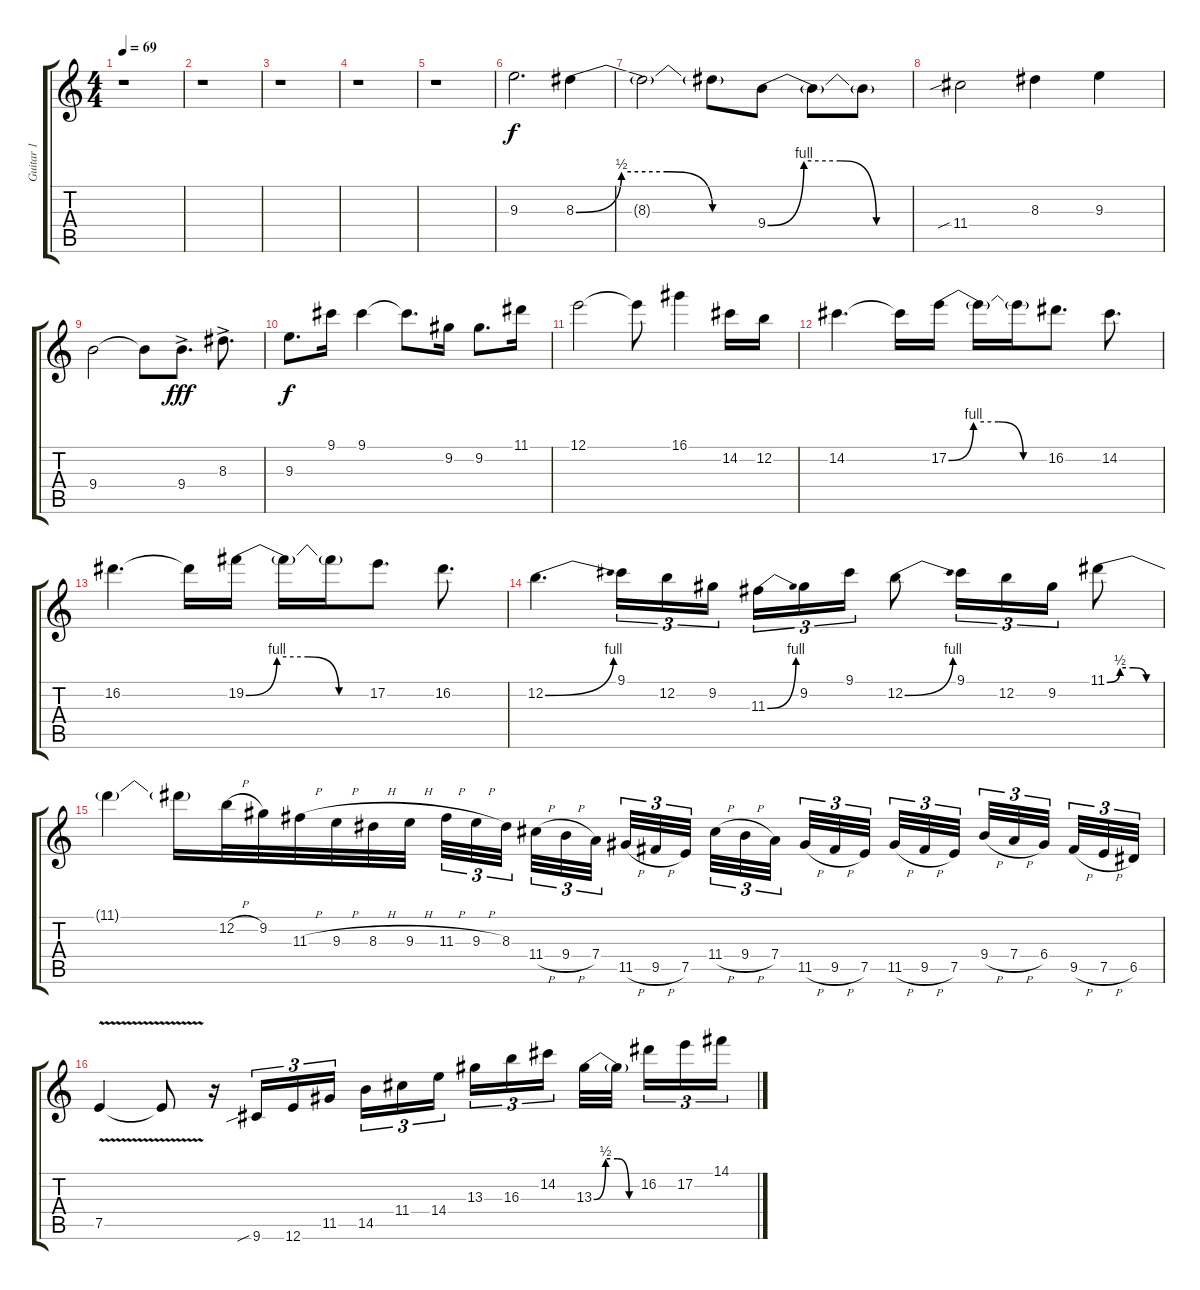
\track ("Guitar 1" "Guitar 1") {instrument distortionguitar}
\staff {score tabs}
\tuning (E4 B3 G3 D3 A2 E2) {hide}
\ts (4 4)
\tempo 69
\clef g2
\ks c
r.1{dy f} |
r.1 |
r.1 |
r.1 |
r.1 |
9.3.2{d} 8.3{be (custom 0 0 15 2 30 2 45 0 60 0)}.4 |
8.3{t}.2 8.3{t}.8 9.4{be (custom 0 0 15 4 30 4 45 0 60 0)}.8 9.4{t}.8 9.4{t}.8 |
11.4{sib}.2 8.3.4 9.3.4 |
9.4.2 9.4{t}.8 9.4{ac}.8{d dy fff} 8.3{ac}.8{d} |
9.3.8{d dy f} 9.1.16 9.1.4 9.1{t}.8{d} 9.2.16 9.2.8{d} 11.1.16 |
12.1.2 12.1{t}.8 16.1.4 14.2.16 12.2.16 |
14.2.4{d} 14.2{t}.16 17.2{be (custom 0 0 15 4 30 4 45 0 60 0)}.16 17.2{t}.16 17.2{t}.16 16.2.8{d} 14.2.8{d} |
16.2.4{d} 16.2{t}.16 19.2{be (custom 0 0 15 4 30 4 45 0 60 0)}.16 19.2{t}.16 19.2{t}.16 17.2.8{d} 16.2.8{d} |
12.2{be (bend 0 0 60 4)}.4{d volume 16} 9.1.16{tu (3 2)} 12.2.16{tu (3 2)} 9.2.16{tu (3 2)} 11.3{be (bend 0 0 60 4)}.16{tu (3 2)} 9.2.16{tu (3 2)} 9.1.16{tu (3 2)} 12.2{be (bend 0 0 60 4)}.8 9.1.16{tu (3 2)} 12.2.16{tu (3 2)} 9.2.16{tu (3 2)} 11.1{be (custom 0 0 15 2 30 2 45 0 60 0)}.8 |
11.1{t}.4 11.1{t}.16 12.2{h}.32 9.2.32 11.3{h}.32 9.3{h}.32 8.3{h}.32 9.3{h}.32 11.3{h}.32{tu (3 2)} 9.3{h}.32{tu (3 2)} 8.3.32{tu (3 2) beam splitsecondary} 11.4{h}.32{tu (3 2)} 9.4{h}.32{tu (3 2)} 7.4.32{tu (3 2) beam splitsecondary} 11.5{h}.32{tu (3 2)} 9.5{h}.32{tu (3 2)} 7.5.32{tu (3 2) beam splitsecondary} 11.4{h}.32{tu (3 2)} 9.4{h}.32{tu (3 2)} 7.4.32{tu (3 2)} 11.5{h}.32{tu (3 2)} 9.5{h}.32{tu (3 2)} 7.5.32{tu (3 2) beam splitsecondary} 11.5{h}.32{tu (3 2)} 9.5{h}.32{tu (3 2)} 7.5.32{tu (3 2) beam splitsecondary} 9.4{h}.32{tu (3 2)} 7.4{h}.32{tu (3 2)} 6.4.32{tu (3 2) beam splitsecondary} 9.5{h}.32{tu (3 2)} 7.5{h}.32{tu (3 2)} 6.5.32{tu (3 2)} |
7.5{v}.4 7.5{t}.8 r.16 9.6{sib}.16{tu (3 2)} 12.6.16{tu (3 2)} 11.5.16{tu (3 2) beam splitsecondary} 14.5.16{tu (3 2)} 11.4.16{tu (3 2)} 14.4.16{tu (3 2) beam splitsecondary} 13.3.16{tu (3 2)} 16.3.16{tu (3 2)} 14.2.16{tu (3 2) beam splitsecondary} 13.3{be (custom 0 0 15 2 30 2 45 0 60 0)}.32 13.3{t}.32{beam splitsecondary} 16.2.16{tu (3 2)} 17.2.16{tu (3 2)} 14.1.16{tu (3 2)}
